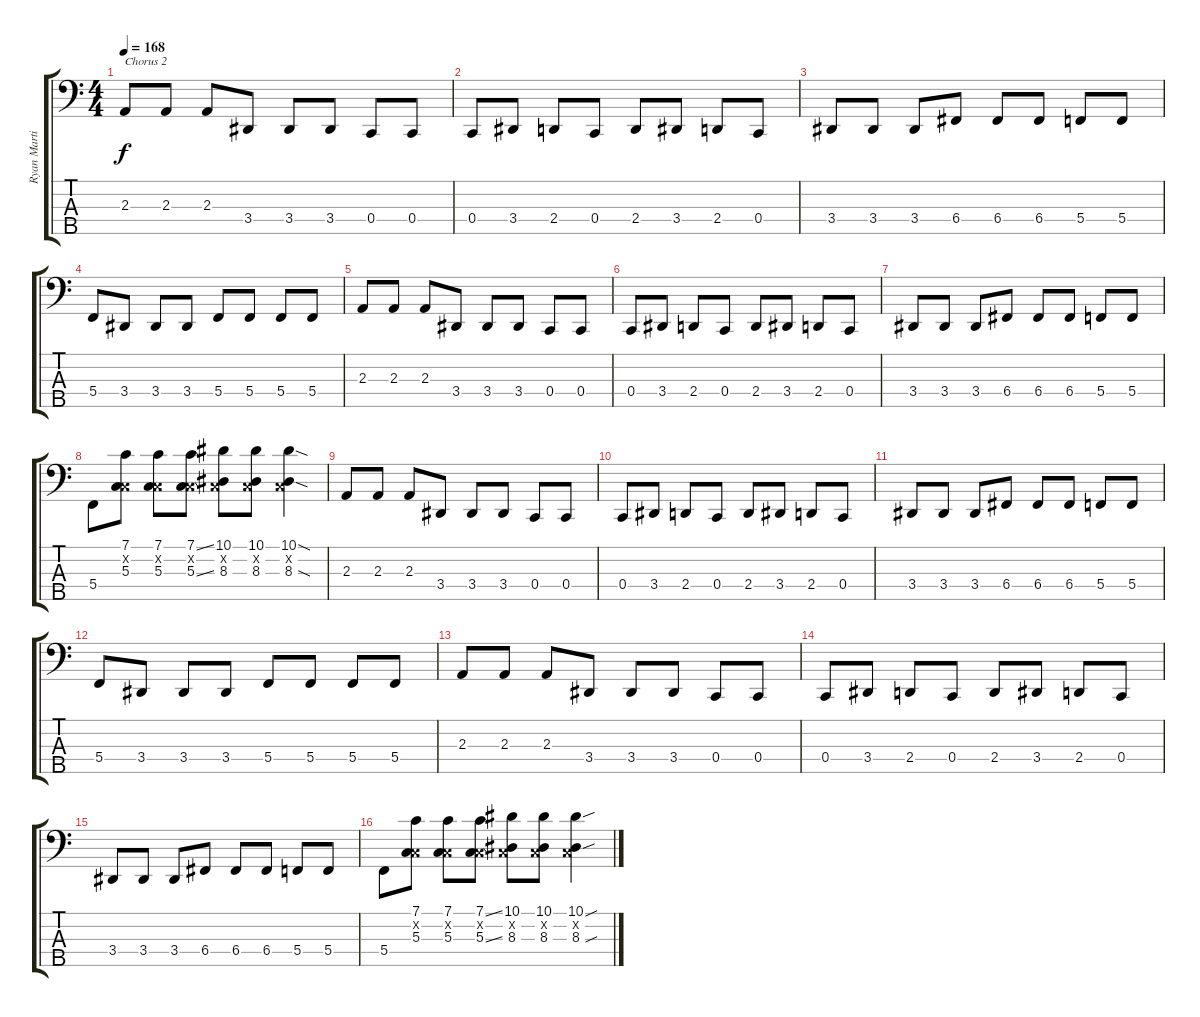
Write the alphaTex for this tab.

\track ("Ryan Martinie" "Ryan Marti") {instrument electricbassfinger}
\staff {score tabs}
\tuning (F2 C2 G1 C1 G0) {hide}
\ts (4 4)
\tempo 168
\clef f4
\ks c
2.3.8{txt "Chorus 2" dy f instrument electricbassfinger} 2.3.8 2.3.8 3.4.8 3.4.8 3.4.8 0.4.8 0.4.8 |
0.4.8 3.4.8 2.4.8 0.4.8 2.4.8 3.4.8 2.4.8 0.4.8 |
3.4.8 3.4.8 3.4.8 6.4.8 6.4.8 6.4.8 5.4.8 5.4.8 |
5.4.8 3.4.8 3.4.8 3.4.8 5.4.8 5.4.8 5.4.8 5.4.8 |
2.3.8 2.3.8 2.3.8 3.4.8 3.4.8 3.4.8 0.4.8 0.4.8 |
0.4.8 3.4.8 2.4.8 0.4.8 2.4.8 3.4.8 2.4.8 0.4.8 |
3.4.8 3.4.8 3.4.8 6.4.8 6.4.8 6.4.8 5.4.8 5.4.8 |
5.4.8 (7.1 0.2{x} 5.3).8 (7.1 0.2{x} 5.3).8 (7.1{ss} 0.2{x} 5.3{ss}).8 (10.1 0.2{x} 8.3).8 (10.1 0.2{x} 8.3).8 (10.1{sod} 0.2{x} 8.3{sod}).4 |
2.3.8 2.3.8 2.3.8 3.4.8 3.4.8 3.4.8 0.4.8 0.4.8 |
0.4.8 3.4.8 2.4.8 0.4.8 2.4.8 3.4.8 2.4.8 0.4.8 |
3.4.8 3.4.8 3.4.8 6.4.8 6.4.8 6.4.8 5.4.8 5.4.8 |
5.4.8 3.4.8 3.4.8 3.4.8 5.4.8 5.4.8 5.4.8 5.4.8 |
2.3.8 2.3.8 2.3.8 3.4.8 3.4.8 3.4.8 0.4.8 0.4.8 |
0.4.8 3.4.8 2.4.8 0.4.8 2.4.8 3.4.8 2.4.8 0.4.8 |
3.4.8 3.4.8 3.4.8 6.4.8 6.4.8 6.4.8 5.4.8 5.4.8 |
5.4.8 (7.1 0.2{x} 5.3).8 (7.1 0.2{x} 5.3).8 (7.1{ss} 0.2{x} 5.3{ss}).8 (10.1 0.2{x} 8.3).8 (10.1 0.2{x} 8.3).8 (10.1{sou} 0.2{x} 8.3{sou}).4
